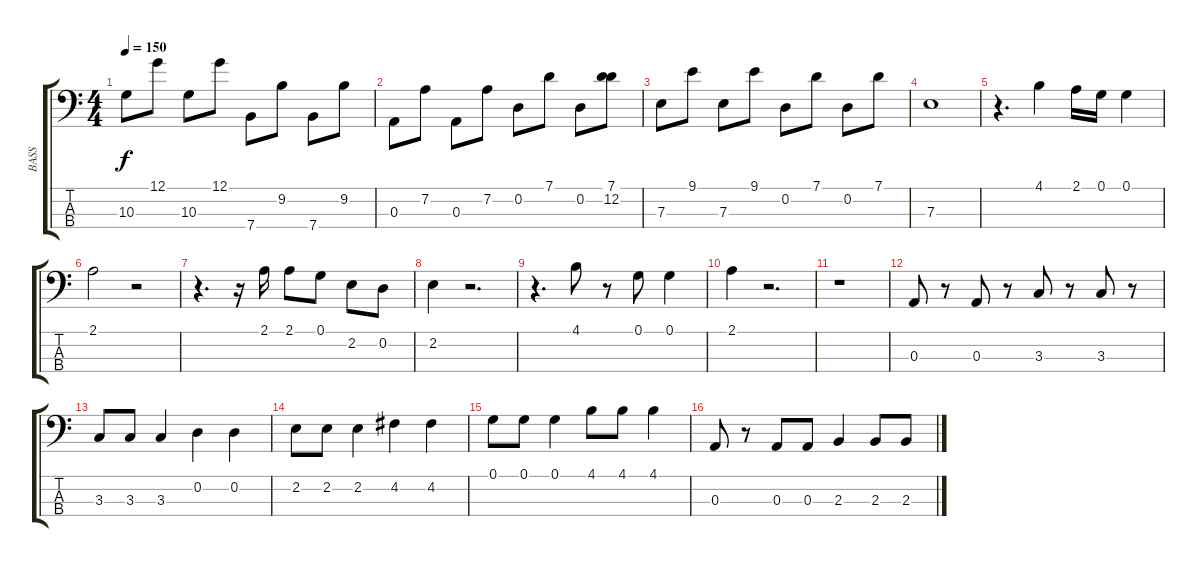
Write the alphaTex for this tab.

\track ("BASS" "BASS") {instrument electricbassfinger}
\staff {score tabs}
\tuning (G2 D2 A1 E1) {hide}
\ts (4 4)
\tempo 150
\clef f4
\ks c
10.3.8{dy f} 12.1.8 10.3.8 12.1.8 7.4.8 9.2.8 7.4.8 9.2.8 |
0.3.8 7.2.8 0.3.8 7.2.8 0.2.8 7.1.8 0.2.8 (7.1 12.2).8 |
7.3.8 9.1.8 7.3.8 9.1.8 0.2.8 7.1.8 0.2.8 7.1.8 |
7.3.1 |
r.4{d} 4.1.4 2.1.16 0.1.16 0.1.4 |
2.1.2 r.2 |
r.4{d} r.16 2.1.16 2.1.8 0.1.8 2.2.8 0.2.8 |
2.2.4 r.2{d} |
r.4{d} 4.1.8 r.8 0.1.8 0.1.4 |
2.1.4 r.2{d} |
r.1 |
0.3.8 r.8 0.3.8 r.8 3.3.8 r.8 3.3.8 r.8 |
3.3.8 3.3.8 3.3.4 0.2.4 0.2.4 |
2.2.8 2.2.8 2.2.4 4.2.4 4.2.4 |
0.1.8 0.1.8 0.1.4 4.1.8 4.1.8 4.1.4 |
0.3.8 r.8 0.3.8 0.3.8 2.3.4 2.3.8 2.3.8
